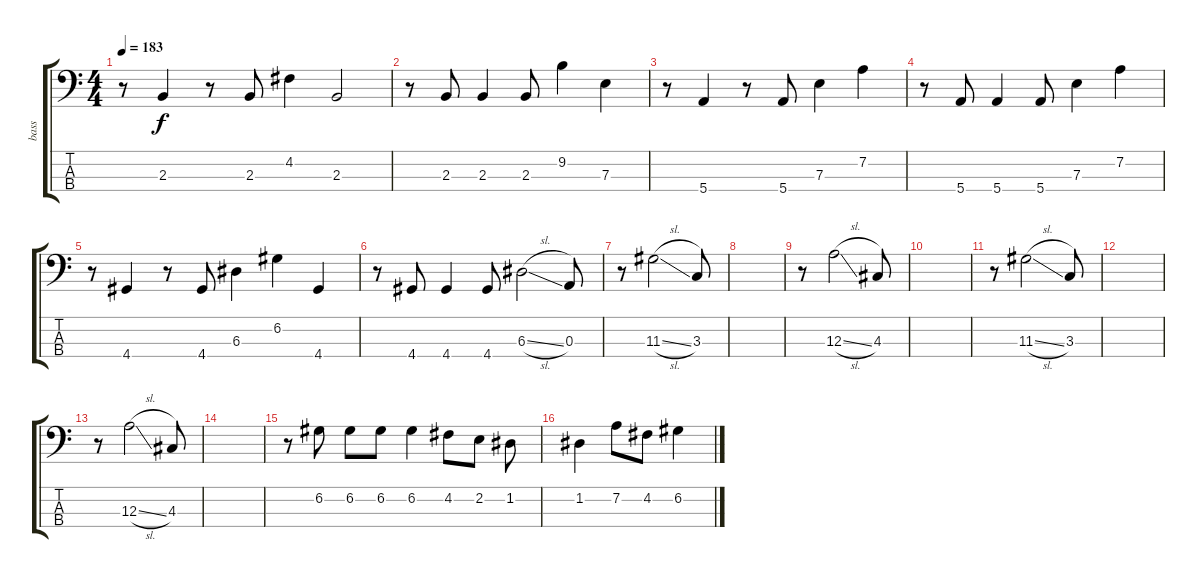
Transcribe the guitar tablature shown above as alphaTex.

\track ("bass" "bass") {instrument electricbassfinger}
\staff {score tabs}
\tuning (G2 D2 A1 E1) {hide}
\ts (4 4)
\tempo 183
\clef f4
\ks c
r.8{dy f} 2.3.4 r.8 2.3.8 4.2.4 2.3.2 |
r.8 2.3.8 2.3.4 2.3.8 9.2.4 7.3.4 |
r.8 5.4.4 r.8 5.4.8 7.3.4 7.2.4 |
r.8 5.4.8 5.4.4 5.4.8 7.3.4 7.2.4 |
r.8 4.4.4 r.8 4.4.8 6.3.4 6.2.4 4.4.4 |
r.8 4.4.8 4.4.4 4.4.8 6.3{sl}.2 0.3.8 |
r.8 11.3{sl}.2 3.3.8 |
|
r.8 12.3{sl}.2 4.3.8 |
|
r.8 11.3{sl}.2 3.3.8 |
|
r.8 12.3{sl}.2 4.3.8 |
|
r.8 6.2.8 6.2.8 6.2.8 6.2.4 4.2.8 2.2.8 1.2.8 |
1.2.4 7.2.8 4.2.8 6.2.4
